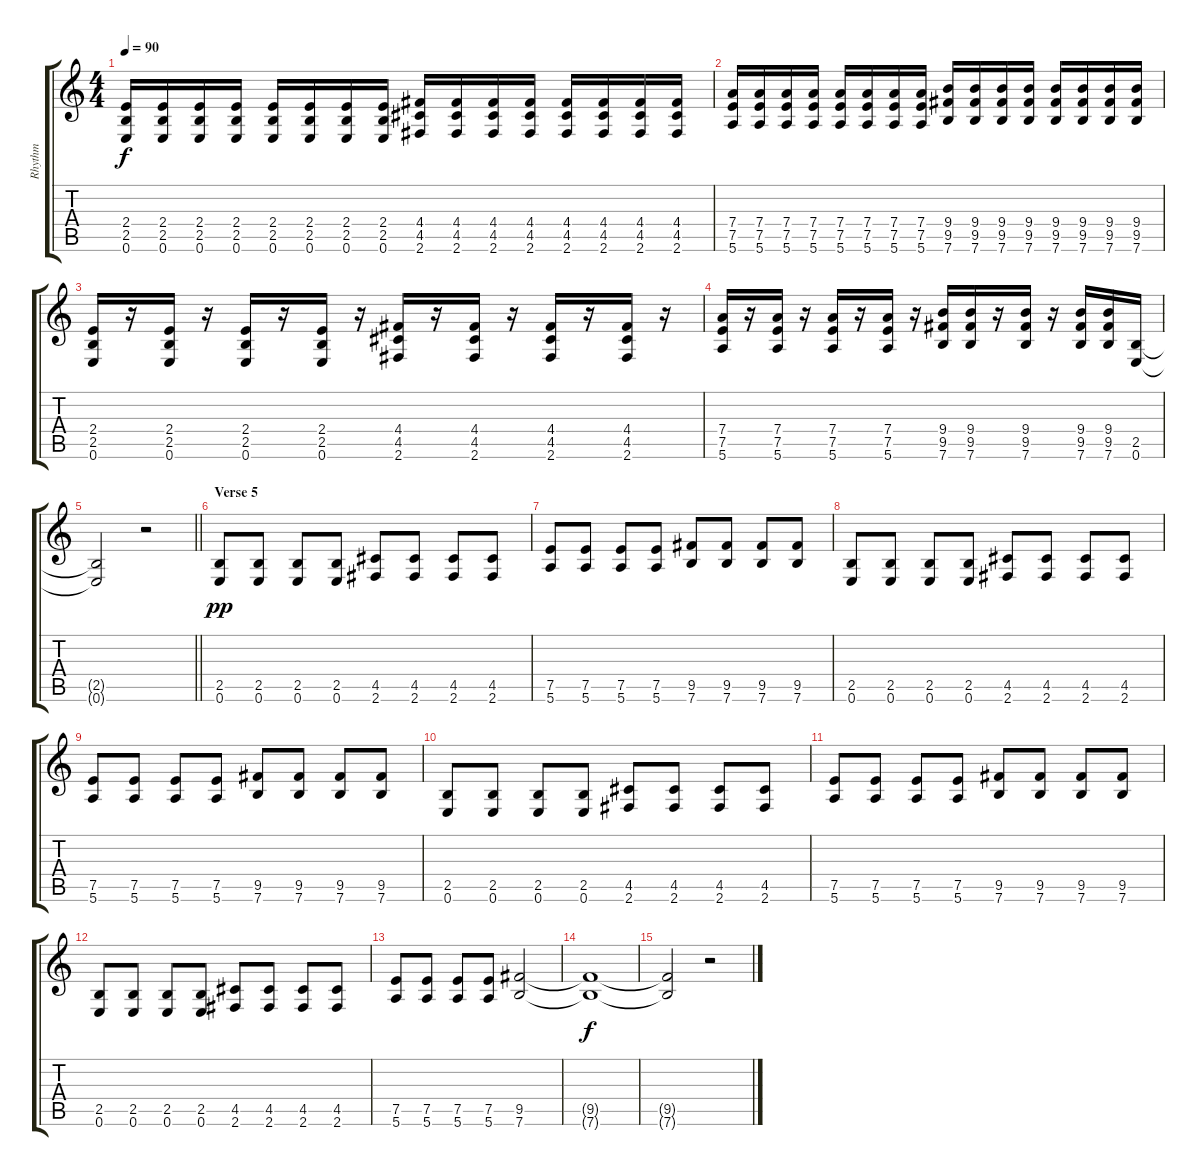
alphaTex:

\track ("Rhythm" "Rhythm") {instrument overdrivenguitar}
\staff {score tabs}
\tuning (E4 B3 G3 D3 A2 E2) {hide}
\ts (4 4)
\tempo 90
\clef g2
\ks c
(2.4 2.5 0.6).16{dy f} (2.4 2.5 0.6).16 (2.4 2.5 0.6).16 (2.4 2.5 0.6).16 (2.4 2.5 0.6).16 (2.4 2.5 0.6).16 (2.4 2.5 0.6).16 (2.4 2.5 0.6).16 (4.4 4.5 2.6).16 (4.4 4.5 2.6).16 (4.4 4.5 2.6).16 (4.4 4.5 2.6).16 (4.4 4.5 2.6).16 (4.4 4.5 2.6).16 (4.4 4.5 2.6).16 (4.4 4.5 2.6).16 |
(7.4 7.5 5.6).16 (7.4 7.5 5.6).16 (7.4 7.5 5.6).16 (7.4 7.5 5.6).16 (7.4 7.5 5.6).16 (7.4 7.5 5.6).16 (7.4 7.5 5.6).16 (7.4 7.5 5.6).16 (9.4 9.5 7.6).16 (9.4 9.5 7.6).16 (9.4 9.5 7.6).16 (9.4 9.5 7.6).16 (9.4 9.5 7.6).16 (9.4 9.5 7.6).16 (9.4 9.5 7.6).16 (9.4 9.5 7.6).16 |
(2.4 2.5 0.6).16 r.16 (2.4 2.5 0.6).16 r.16 (2.4 2.5 0.6).16 r.16 (2.4 2.5 0.6).16 r.16 (4.4 4.5 2.6).16 r.16 (4.4 4.5 2.6).16 r.16 (4.4 4.5 2.6).16 r.16 (4.4 4.5 2.6).16 r.16 |
(7.4 7.5 5.6).16 r.16 (7.4 7.5 5.6).16 r.16 (7.4 7.5 5.6).16 r.16 (7.4 7.5 5.6).16 r.16 (9.4 9.5 7.6).16 (9.4 9.5 7.6).16 r.16 (9.4 9.5 7.6).16 r.16 (9.4 9.5 7.6).16 (9.4 9.5 7.6).16 (2.5 0.6).16 |
\barLineRight lightlight
(2.5{t} 0.6{t}).2 r.2 |
\section ("" "Verse 5")
(2.5 0.6).8{dy pp} (2.5 0.6).8 (2.5 0.6).8 (2.5 0.6).8 (4.5 2.6).8 (4.5 2.6).8 (4.5 2.6).8 (4.5 2.6).8 |
(7.5 5.6).8 (7.5 5.6).8 (7.5 5.6).8 (7.5 5.6).8 (9.5 7.6).8 (9.5 7.6).8 (9.5 7.6).8 (9.5 7.6).8 |
(2.5 0.6).8 (2.5 0.6).8 (2.5 0.6).8 (2.5 0.6).8 (4.5 2.6).8 (4.5 2.6).8 (4.5 2.6).8 (4.5 2.6).8 |
(7.5 5.6).8 (7.5 5.6).8 (7.5 5.6).8 (7.5 5.6).8 (9.5 7.6).8 (9.5 7.6).8 (9.5 7.6).8 (9.5 7.6).8 |
(2.5 0.6).8 (2.5 0.6).8 (2.5 0.6).8 (2.5 0.6).8 (4.5 2.6).8 (4.5 2.6).8 (4.5 2.6).8 (4.5 2.6).8 |
(7.5 5.6).8 (7.5 5.6).8 (7.5 5.6).8 (7.5 5.6).8 (9.5 7.6).8 (9.5 7.6).8 (9.5 7.6).8 (9.5 7.6).8 |
(2.5 0.6).8 (2.5 0.6).8 (2.5 0.6).8 (2.5 0.6).8 (4.5 2.6).8 (4.5 2.6).8 (4.5 2.6).8 (4.5 2.6).8 |
(7.5 5.6).8 (7.5 5.6).8 (7.5 5.6).8 (7.5 5.6).8 (9.5 7.6).2 |
(9.5{t} 7.6{t}).1{dy f} |
(9.5{t} 7.6{t}).2 r.2
